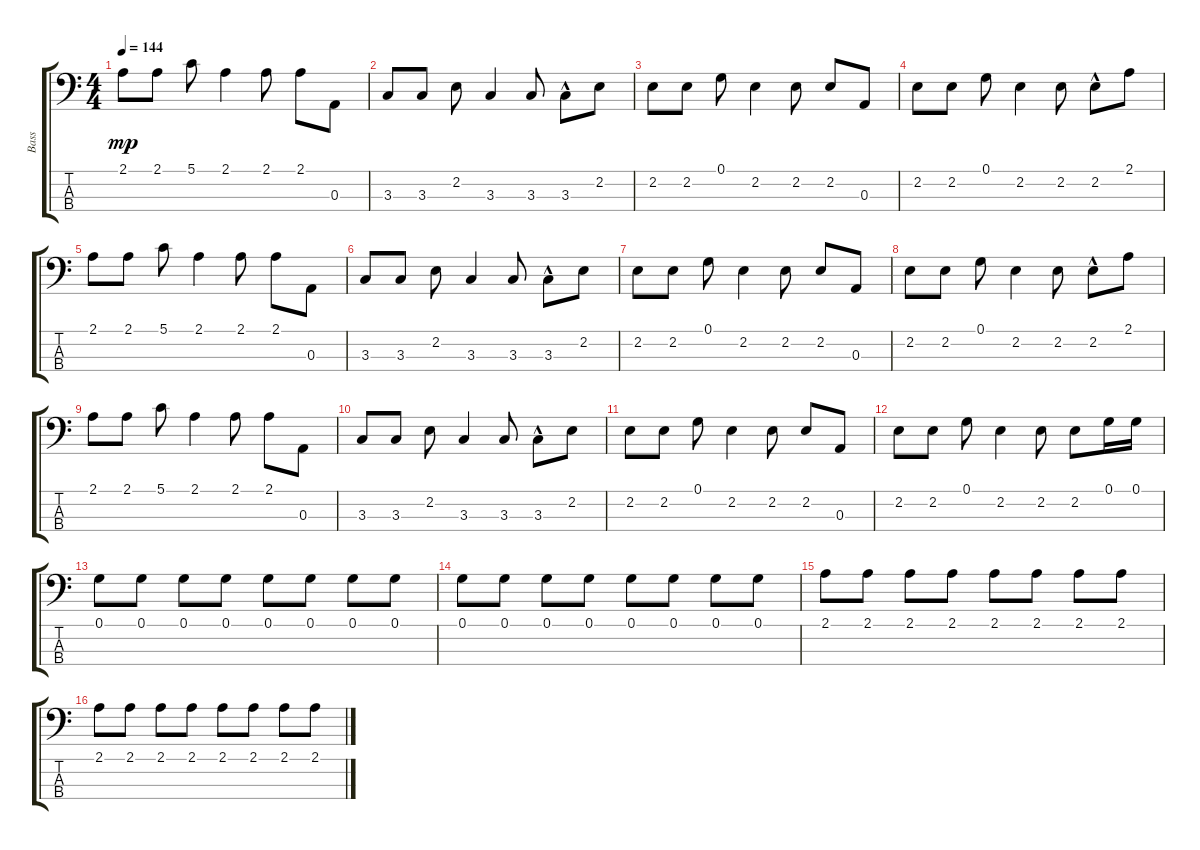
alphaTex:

\track ("Bass " "Bass ") {instrument electricbasspick}
\staff {score tabs}
\tuning (G2 D2 A1 E1) {hide}
\ts (4 4)
\tempo 144
\clef f4
\ks c
2.1.8{dy mp} 2.1.8 5.1.8 2.1.4 2.1.8 2.1.8 0.3.8 |
3.3.8 3.3.8 2.2.8 3.3.4 3.3.8 3.3{hac}.8 2.2.8 |
2.2.8 2.2.8 0.1.8 2.2.4 2.2.8 2.2.8 0.3.8 |
2.2.8 2.2.8 0.1.8 2.2.4 2.2.8 2.2{hac}.8 2.1.8 |
2.1.8 2.1.8 5.1.8 2.1.4 2.1.8 2.1.8 0.3.8 |
3.3.8 3.3.8 2.2.8 3.3.4 3.3.8 3.3{hac}.8 2.2.8 |
2.2.8 2.2.8 0.1.8 2.2.4 2.2.8 2.2.8 0.3.8 |
2.2.8 2.2.8 0.1.8 2.2.4 2.2.8 2.2{hac}.8 2.1.8 |
2.1.8 2.1.8 5.1.8 2.1.4 2.1.8 2.1.8 0.3.8 |
3.3.8 3.3.8 2.2.8 3.3.4 3.3.8 3.3{hac}.8 2.2.8 |
2.2.8 2.2.8 0.1.8 2.2.4 2.2.8 2.2.8 0.3.8 |
2.2.8 2.2.8 0.1.8 2.2.4 2.2.8 2.2.8 0.1.16 0.1.16 |
0.1.8 0.1.8 0.1.8 0.1.8 0.1.8 0.1.8 0.1.8 0.1.8 |
0.1.8 0.1.8 0.1.8 0.1.8 0.1.8 0.1.8 0.1.8 0.1.8 |
2.1.8 2.1.8 2.1.8 2.1.8 2.1.8 2.1.8 2.1.8 2.1.8 |
2.1.8 2.1.8 2.1.8 2.1.8 2.1.8 2.1.8 2.1.8 2.1.8
